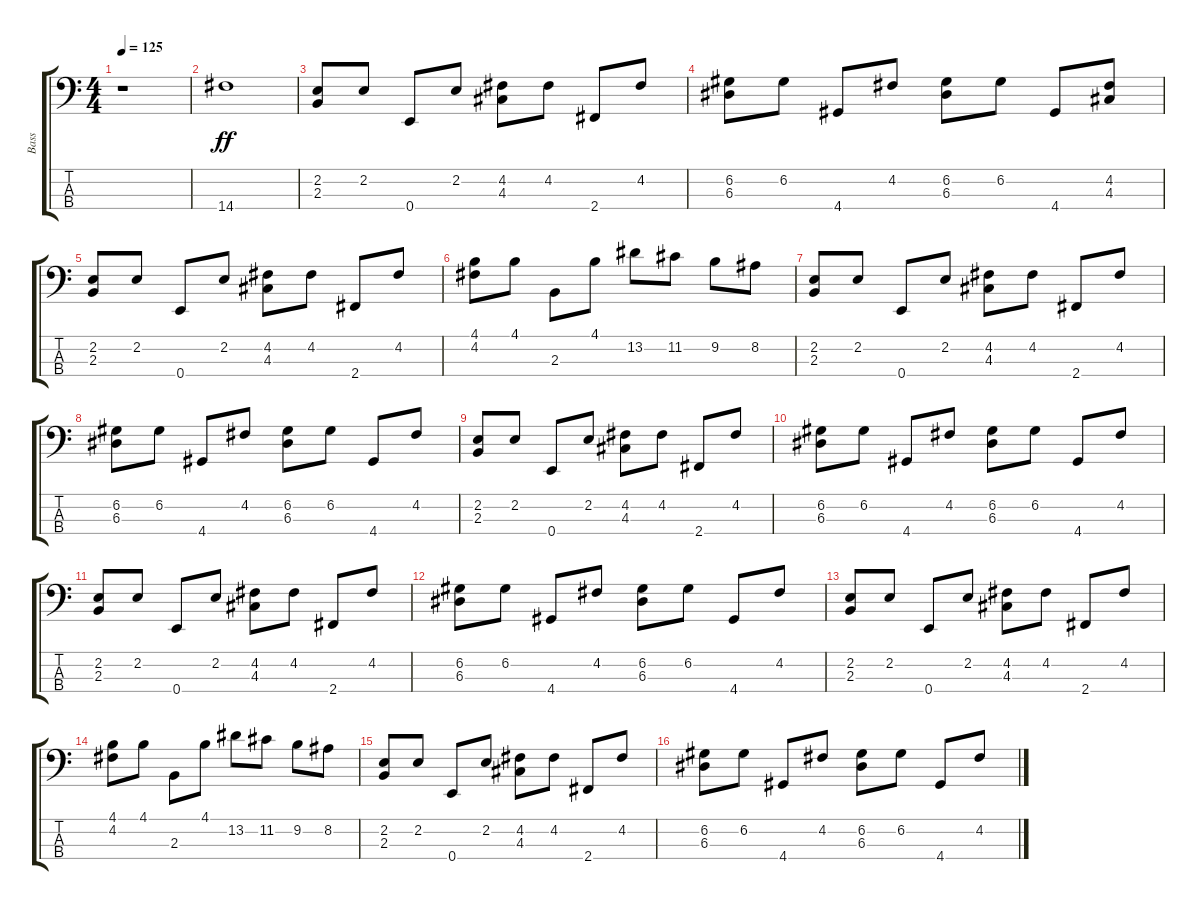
\track ("Bass" "Bass") {instrument electricbassfinger}
\staff {score tabs}
\tuning (G2 D2 A1 E1) {hide}
\ts (4 4)
\tempo 125
\clef f4
\ks c
r.1{dy ff} |
14.4.1 |
(2.2 2.3).8 2.2.8 0.4.8 2.2.8 (4.2 4.3).8 4.2.8 2.4.8 4.2.8 |
(6.2 6.3).8 6.2.8 4.4.8 4.2.8 (6.2 6.3).8 6.2.8 4.4.8 (4.2 4.3).8 |
(2.2 2.3).8 2.2.8 0.4.8 2.2.8 (4.2 4.3).8 4.2.8 2.4.8 4.2.8 |
(4.1 4.2).8 4.1.8 2.3.8 4.1.8 13.2.8 11.2.8 9.2.8 8.2.8 |
(2.2 2.3).8 2.2.8 0.4.8 2.2.8 (4.2 4.3).8 4.2.8 2.4.8 4.2.8 |
(6.2 6.3).8 6.2.8 4.4.8 4.2.8 (6.2 6.3).8 6.2.8 4.4.8 4.2.8 |
(2.2 2.3).8 2.2.8 0.4.8 2.2.8 (4.2 4.3).8 4.2.8 2.4.8 4.2.8 |
(6.2 6.3).8 6.2.8 4.4.8 4.2.8 (6.2 6.3).8 6.2.8 4.4.8 4.2.8 |
(2.2 2.3).8 2.2.8 0.4.8 2.2.8 (4.2 4.3).8 4.2.8 2.4.8 4.2.8 |
(6.2 6.3).8 6.2.8 4.4.8 4.2.8 (6.2 6.3).8 6.2.8 4.4.8 4.2.8 |
(2.2 2.3).8 2.2.8 0.4.8 2.2.8 (4.2 4.3).8 4.2.8 2.4.8 4.2.8 |
(4.1 4.2).8 4.1.8 2.3.8 4.1.8 13.2.8 11.2.8 9.2.8 8.2.8 |
(2.2 2.3).8 2.2.8 0.4.8 2.2.8 (4.2 4.3).8 4.2.8 2.4.8 4.2.8 |
(6.2 6.3).8 6.2.8 4.4.8 4.2.8 (6.2 6.3).8 6.2.8 4.4.8 4.2.8
